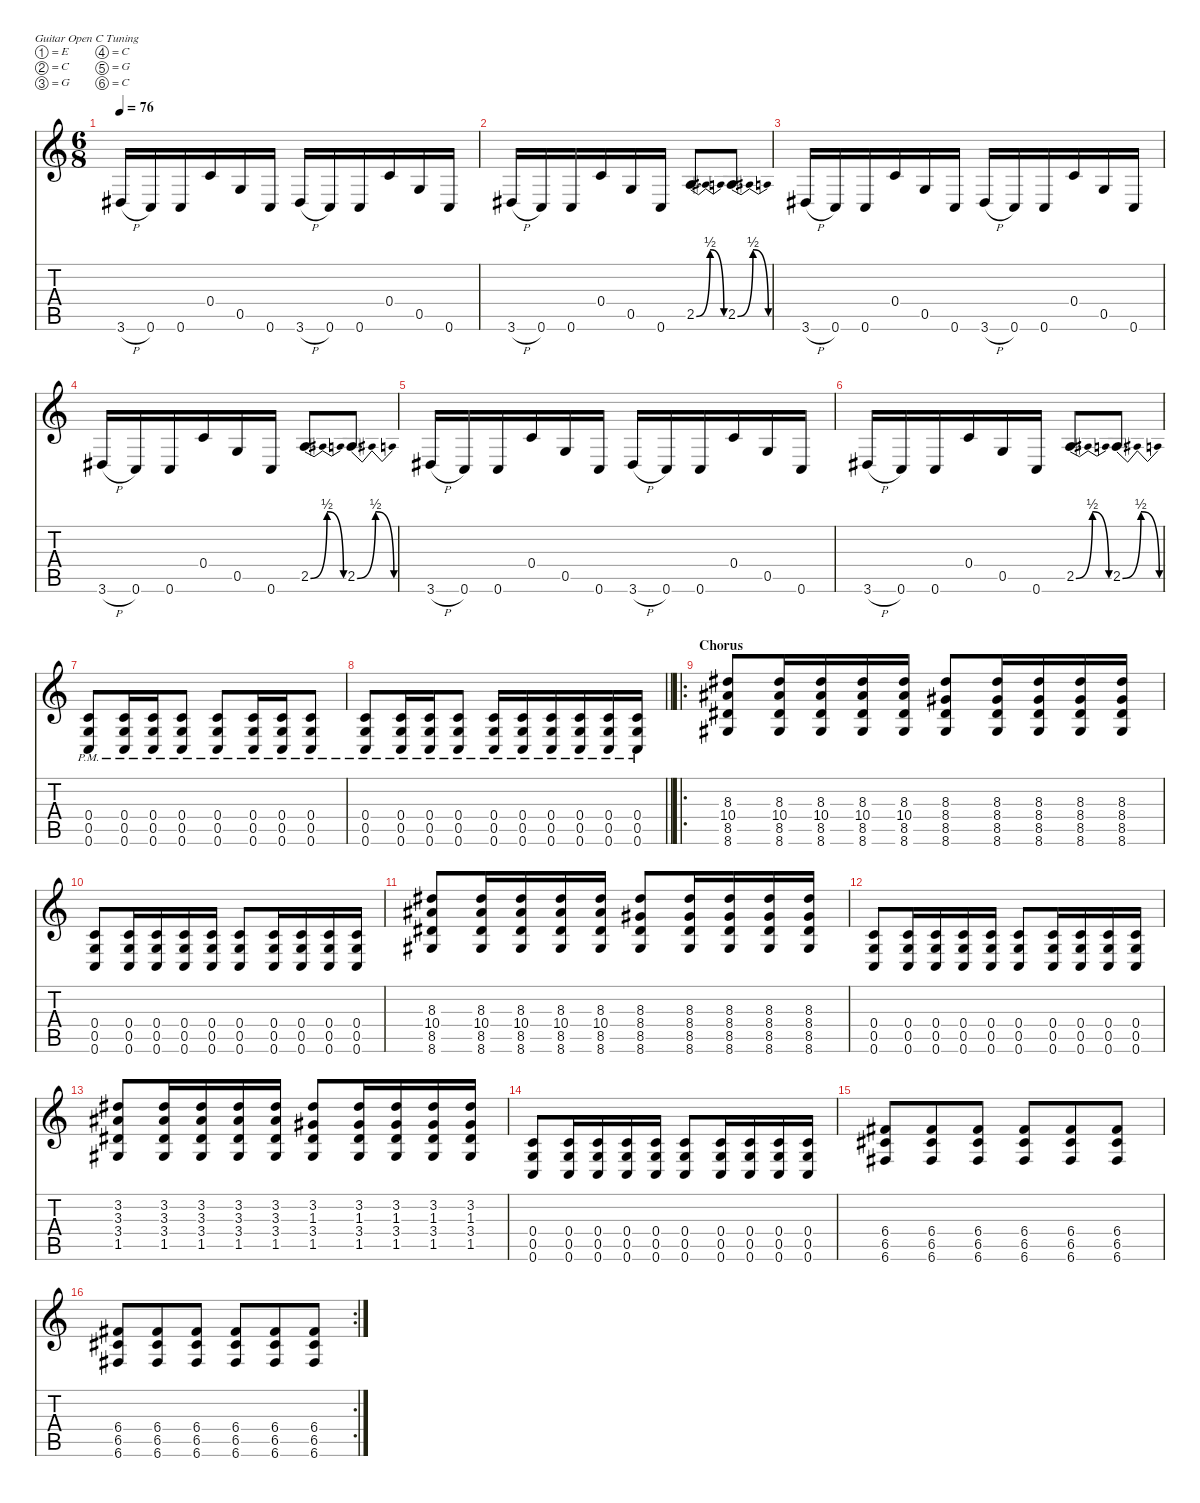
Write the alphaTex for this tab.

\defaultSystemsLayout 4
\hideDynamics
\bracketExtendMode nobrackets
\singleTrackTrackNamePolicy hidden
\multiTrackTrackNamePolicy hidden
\firstSystemTrackNameMode fullname
\firstSystemTrackNameOrientation horizontal
\otherSystemsTrackNameOrientation horizontal
\track ("Guitar 1" "dist.guit.") {instrument distortionguitar}
\staff {score tabs}
\tuning (E4 C4 G3 C3 G2 C2)
\ts (6 8)
\tempo 76
\clef g2
\ks c
3.6{h acc #}.16{dy fff beam Up} 0.6.16{beam Up} 0.6.16{beam Up} 0.4.16{beam Up} 0.5.16{beam Up} 0.6.16{beam Up} 3.6{h acc #}.16{beam Up} 0.6.16{beam Up} 0.6.16{beam Up} 0.4.16{beam Up} 0.5.16{beam Up} 0.6.16{beam Up} |
3.6{h acc #}.16{beam Up} 0.6.16{beam Up} 0.6.16{beam Up} 0.4.16{beam Up} 0.5.16{beam Up} 0.6.16{beam Up} 2.5{be (bendrelease 0 0 15 2 15 2 28.0000008 0)}.8{d beam Up} 2.5{be (bendrelease 0 0 15 2 15 2 25.0000008 0)}.8{d beam Up} |
3.6{h acc #}.16{beam Up} 0.6.16{beam Up} 0.6.16{beam Up} 0.4.16{beam Up} 0.5.16{beam Up} 0.6.16{beam Up} 3.6{h acc #}.16{beam Up} 0.6.16{beam Up} 0.6.16{beam Up} 0.4.16{beam Up} 0.5.16{beam Up} 0.6.16{beam Up} |
3.6{h acc #}.16{beam Up} 0.6.16{beam Up} 0.6.16{beam Up} 0.4.16{beam Up} 0.5.16{beam Up} 0.6.16{beam Up} 2.5{be (bendrelease 0 0 15 2 15 2 28.0000008 0)}.8{d beam Up} 2.5{be (bendrelease 0 0 15 2 15 2 25.0000008 0)}.8{d beam Up} |
3.6{h acc #}.16{beam Up} 0.6.16{beam Up} 0.6.16{beam Up} 0.4.16{beam Up} 0.5.16{beam Up} 0.6.16{beam Up} 3.6{h acc #}.16{beam Up} 0.6.16{beam Up} 0.6.16{beam Up} 0.4.16{beam Up} 0.5.16{beam Up} 0.6.16{beam Up} |
3.6{h acc #}.16{beam Up} 0.6.16{beam Up} 0.6.16{beam Up} 0.4.16{beam Up} 0.5.16{beam Up} 0.6.16{beam Up} 2.5{be (bendrelease 0 0 15 2 15 2 28.0000008 0)}.8{d beam Up} 2.5{be (bendrelease 0 0 15 2 15 2 25.0000008 0)}.8{d beam Up} |
(0.4{pm} 0.5{pm} 0.6{pm}).8{dy f beam Up} (0.4{pm} 0.5{pm} 0.6{pm}).16{beam Up} (0.4{pm} 0.5{pm} 0.6{pm}).16{beam Up} (0.4{pm} 0.5{pm} 0.6{pm}).8{beam Up} (0.4{pm} 0.5{pm} 0.6{pm}).8{beam Up} (0.4{pm} 0.5{pm} 0.6{pm}).16{beam Up} (0.4{pm} 0.5{pm} 0.6{pm}).16{beam Up} (0.4{pm} 0.5{pm} 0.6{pm}).8{beam Up} |
\barLineRight lightlight
(0.4{pm} 0.5{pm} 0.6{pm}).8{beam Up} (0.4{pm} 0.5{pm} 0.6{pm}).16{beam Up} (0.4{pm} 0.5{pm} 0.6{pm}).16{beam Up} (0.4{pm} 0.5{pm} 0.6{pm}).8{beam Up} (0.4{pm} 0.5{pm} 0.6{pm}).16{beam Up} (0.4{pm} 0.5{pm} 0.6{pm}).16{beam Up} (0.4{pm} 0.5{pm} 0.6{pm}).16{beam Up} (0.4{pm} 0.5{pm} 0.6{pm}).16{beam Up} (0.4{pm} 0.5{pm} 0.6{pm}).16{beam Up} (0.4{pm} 0.5{pm} 0.6{pm}).16{beam Up} |
\ro
\section ("" "Chorus")
(8.3{acc #} 10.4{acc #} 8.5{acc #} 8.6{acc #}).8{dy mf beam Up} (8.3{acc #} 10.4{acc #} 8.5{acc #} 8.6{acc #}).16{beam Up} (8.3{acc #} 10.4{acc #} 8.5{acc #} 8.6{acc #}).16{beam Up} (8.3{acc #} 10.4{acc #} 8.5{acc #} 8.6{acc #}).16{beam Up} (8.3{acc #} 10.4{acc #} 8.5{acc #} 8.6{acc #}).16{beam Up} (8.3{acc #} 8.4{acc #} 8.5{acc #} 8.6{acc #}).8{beam Up} (8.3{acc #} 8.4{acc #} 8.5{acc #} 8.6{acc #}).16{beam Up} (8.3{acc #} 8.4{acc #} 8.5{acc #} 8.6{acc #}).16{beam Up} (8.3{acc #} 8.4{acc #} 8.5{acc #} 8.6{acc #}).16{beam Up} (8.3{acc #} 8.4{acc #} 8.5{acc #} 8.6{acc #}).16{beam Up} |
(0.4 0.5 0.6).8{beam Up} (0.4 0.5 0.6).16{beam Up} (0.4 0.5 0.6).16{beam Up} (0.4 0.5 0.6).16{beam Up} (0.4 0.5 0.6).16{beam Up} (0.4 0.5 0.6).8{beam Up} (0.4 0.5 0.6).16{beam Up} (0.4 0.5 0.6).16{beam Up} (0.4 0.5 0.6).16{beam Up} (0.4 0.5 0.6).16{beam Up} |
(8.3{acc #} 10.4{acc #} 8.5{acc #} 8.6{acc #}).8{beam Up} (8.3{acc #} 10.4{acc #} 8.5{acc #} 8.6{acc #}).16{beam Up} (8.3{acc #} 10.4{acc #} 8.5{acc #} 8.6{acc #}).16{beam Up} (8.3{acc #} 10.4{acc #} 8.5{acc #} 8.6{acc #}).16{beam Up} (8.3{acc #} 10.4{acc #} 8.5{acc #} 8.6{acc #}).16{beam Up} (8.3{acc #} 8.4{acc #} 8.5{acc #} 8.6{acc #}).8{beam Up} (8.3{acc #} 8.4{acc #} 8.5{acc #} 8.6{acc #}).16{beam Up} (8.3{acc #} 8.4{acc #} 8.5{acc #} 8.6{acc #}).16{beam Up} (8.3{acc #} 8.4{acc #} 8.5{acc #} 8.6{acc #}).16{beam Up} (8.3{acc #} 8.4{acc #} 8.5{acc #} 8.6{acc #}).16{beam Up} |
(0.4 0.5 0.6).8{beam Up} (0.4 0.5 0.6).16{beam Up} (0.4 0.5 0.6).16{beam Up} (0.4 0.5 0.6).16{beam Up} (0.4 0.5 0.6).16{beam Up} (0.4 0.5 0.6).8{beam Up} (0.4 0.5 0.6).16{beam Up} (0.4 0.5 0.6).16{beam Up} (0.4 0.5 0.6).16{beam Up} (0.4 0.5 0.6).16{beam Up} |
(3.2{acc #} 3.3{acc #} 3.4{acc #} 1.5{acc #}).8{beam Up} (3.2{acc #} 3.3{acc #} 3.4{acc #} 1.5{acc #}).16{beam Up} (3.2{acc #} 3.3{acc #} 3.4{acc #} 1.5{acc #}).16{beam Up} (3.2{acc #} 3.3{acc #} 3.4{acc #} 1.5{acc #}).16{beam Up} (3.2{acc #} 3.3{acc #} 3.4{acc #} 1.5{acc #}).16{beam Up} (3.2{acc #} 1.3{acc #} 3.4{acc #} 1.5{acc #}).8{beam Up} (3.2{acc #} 1.3{acc #} 3.4{acc #} 1.5{acc #}).16{beam Up} (3.2{acc #} 1.3{acc #} 3.4{acc #} 1.5{acc #}).16{beam Up} (3.2{acc #} 1.3{acc #} 3.4{acc #} 1.5{acc #}).16{beam Up} (3.2{acc #} 1.3{acc #} 3.4{acc #} 1.5{acc #}).16{beam Up} |
(0.4 0.5 0.6).8{beam Up} (0.4 0.5 0.6).16{beam Up} (0.4 0.5 0.6).16{beam Up} (0.4 0.5 0.6).16{beam Up} (0.4 0.5 0.6).16{beam Up} (0.4 0.5 0.6).8{beam Up} (0.4 0.5 0.6).16{beam Up} (0.4 0.5 0.6).16{beam Up} (0.4 0.5 0.6).16{beam Up} (0.4 0.5 0.6).16{beam Up} |
(6.4{acc #} 6.5{acc #} 6.6{acc #}).8{beam Up} (6.4{acc #} 6.5{acc #} 6.6{acc #}).8{beam Up} (6.4{acc #} 6.5{acc #} 6.6{acc #}).8{beam Up} (6.4{acc #} 6.5{acc #} 6.6{acc #}).8{beam Up} (6.4{acc #} 6.5{acc #} 6.6{acc #}).8{beam Up} (6.4{acc #} 6.5{acc #} 6.6{acc #}).8{beam Up} |
\rc 2
(6.4{acc #} 6.5{acc #} 6.6{acc #}).8{beam Up} (6.4{acc #} 6.5{acc #} 6.6{acc #}).8{beam Up} (6.4{acc #} 6.5{acc #} 6.6{acc #}).8{beam Up} (6.4{acc #} 6.5{acc #} 6.6{acc #}).8{beam Up} (6.4{acc #} 6.5{acc #} 6.6{acc #}).8{beam Up} (6.4{acc #} 6.5{acc #} 6.6{acc #}).8{beam Up}
